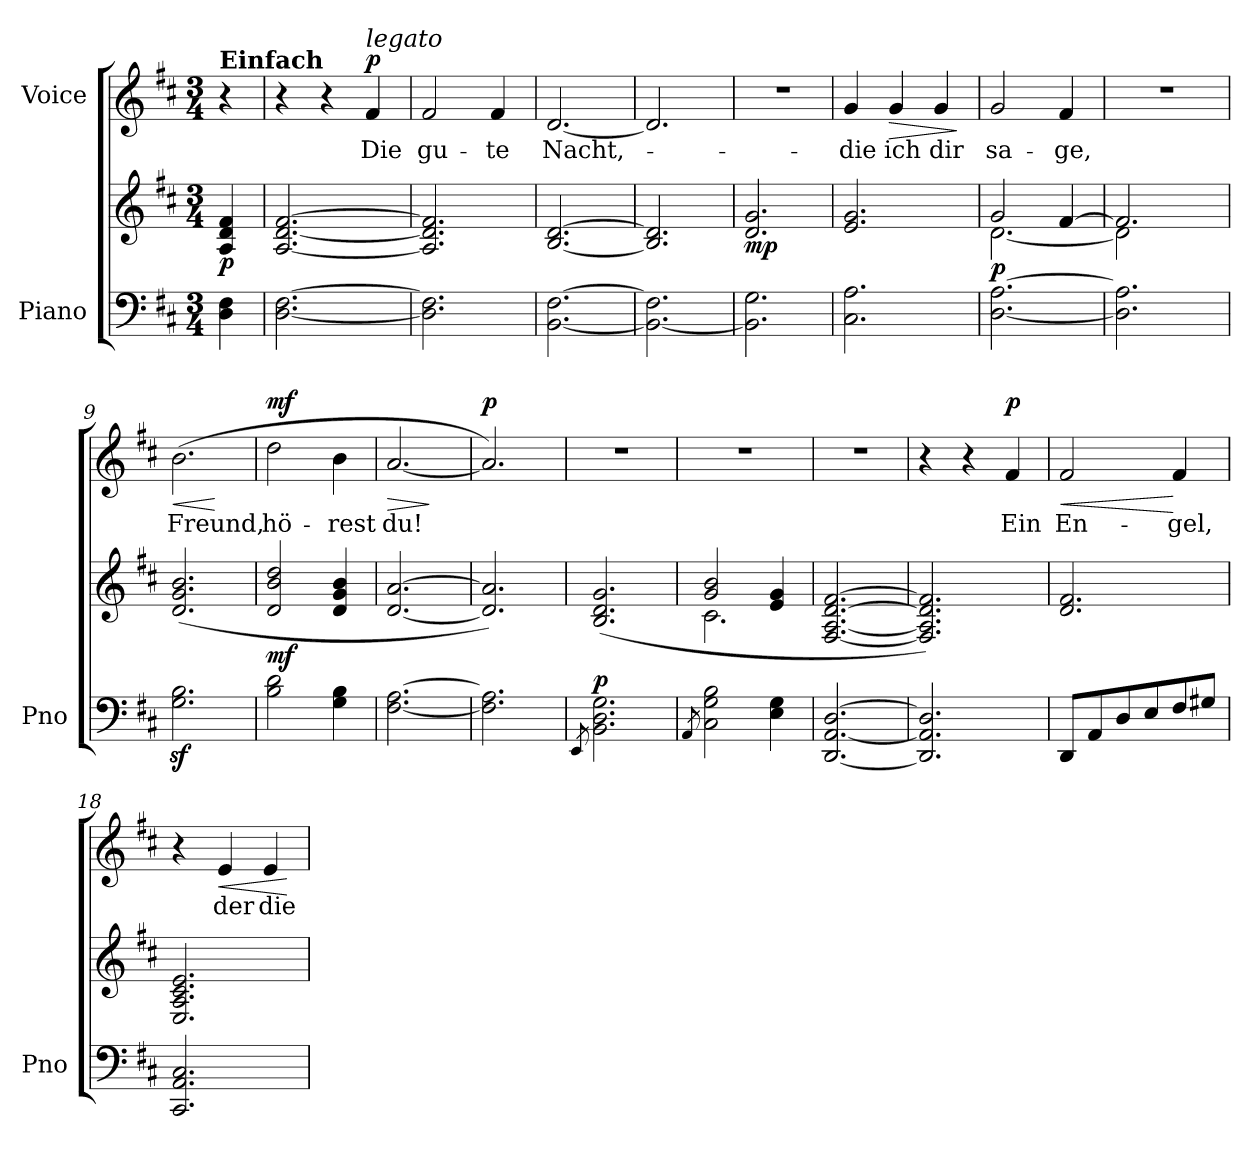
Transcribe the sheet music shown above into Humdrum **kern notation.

**kern	**kern	**dynam	**kern	**text	**dynam
*part2	*part2	*part2	*part1	*part1	*part1
*staff3	*staff2	*staff2/3	*staff1	*staff1	*staff1
*I"Piano	*	*	*I"Voice	*	*
*I'Pno	*	*	*	*	*
*clefF4	*clefG2	*	*clefG2	*	*
*k[f#c#]	*k[f#c#]	*	*k[f#c#]	*	*
*M3/4	*M3/4	*	*M3/4	*	*
=	=	=	=	=	=
!	!	!	!LO:TX:a:B:t=Einfach	!	!
!	!	!LO:DY:b	!	!	!
4D\ 4F#\	4A/ 4d/ 4f#/	p	4r	.	.
=1	=1	=1	=1	=1	=1
[2.D\ [2.F#\	[2.A/ [2.d/ [2.f#/	.	4r	.	.
.	.	.	4r	.	.
!	!	!	!LO:TX:a:i:t=legato	!	!
!	!	!	!	!LO:LY:b	!LO:DY:a
.	.	.	4f#/	Die	p
=2	=2	=2	=2	=2	=2
!	!	!	!	!LO:LY:b	!
2.D\] 2.F#\]	2.A/] 2.d/] 2.f#/]	.	2f#/	gu-	.
!	!	!	!	!LO:LY:b	!
.	.	.	4f#/	-te	.
=3	=3	=3	=3	=3	=3
!	!	!	!	!LO:LY:b	!
[2.BB\ [2.F#\	[2.B/ [2.d/	.	[2.d/	Nacht,-	.
=4	=4	=4	=4	=4	=4
2.BB\_ 2.F#\]	2.B/] 2.d/]	.	2.d/]	.	.
=5	=5	=5	=5	=5	=5
!	!	!LO:DY:b	!	!	!
2.BB\] 2.G\	2.d/ 2.g/	mp	2.r	.	.
=6	=6	=6	=6	=6	=6
!	!	!	!	!LO:LY:b	!
2.C#\ 2.A\	2.e/ 2.g/	.	4g/	die	.
!	!	!	!	!LO:LY:b	!LO:HP:b
.	.	.	4g/	ich	>
!	!	!	!	!LO:LY:b	!
.	.	.	4g/	dir	.
.	.	.	.	.	]
=7	=7	=7	=7	=7	=7
*	*^	*	*	*	*
!	!	!	!LO:DY:b	!	!LO:LY:b	!
[2.D\ [2.A\	2g/	[2.d\	p	2g/	sa-	.
!	!	!	!	!	!LO:LY:b	!
.	[4f#/	.	.	4f#/	-ge,	.
=8	=8	=8	=8	=8	=8	=8
2.D\] 2.A\]	2.f#/]	2d\]	.	2.r	.	.
.	.	4ryy	.	.	.	.
=9	=9	=9	=9	=9	=9	=9
!	!	!	!	!	!LO:LY:b	!LO:HP:b
*	*v	*v	*	*	*	*
2.G\z> 2.B\z>	(>2.d/ 2.g/ 2.b/	.	(>2.b\	Freund,	<
.	.	.	.	.	[
!!LO:LB:g=z
=10	=10	=10	=10	=10	=10
!	!	!LO:DY:b	!	!LO:LY:b	!LO:DY:a
2B\ 2d\	2d/ 2b/ 2dd/	mf	2dd\	hö-	mf
!	!	!	!	!LO:LY:b	!
4G\ 4B\	4d/ 4g/ 4b/	.	4b\	-rest	.
=11	=11	=11	=11	=11	=11
!	!	!	!	!LO:LY:b	!LO:HP:b
[2.F#\ [2.A\	[2.d/ [2.a/	.	[2.a/	du!	>
.	.	.	.	.	]
=12	=12	=12	=12	=12	=12
!	!	!	!	!	!LO:DY:a
2.F#\] 2.A\]	2.d/] 2.a/])	.	2.a/])	.	p
=13	=13	=13	=13	=13	=13
8qEE/	.	.	.	.	.
!	!	!LO:DY:a=2	!	!	!
2.BB\ 2.D\ 2.G\	(>2.B/ 2.d/ 2.g/	p	2.r	.	.
=14	=14	=14	=14	=14	=14
8qAA/	.	.	.	.	.
*	*^	*	*	*	*
2C#\ 2G\ 2B\	2g/ 2b/	2.c#\	.	2.r	.	.
4E\ 4G\	4e/ 4g/	.	.	.	.	.
*	*v	*v	*	*	*	*
=15	=15	=15	=15	=15	=15
[2.DD/ [2.AA/ [2.D/	[2.F#/ [2.A/ [2.d/ [2.f#/	.	2.r	.	.
=16	=16	=16	=16	=16	=16
2.DD/] 2.AA/] 2.D/]	2.F#/] 2.A/] 2.d/] 2.f#/])	.	4r	.	.
.	.	.	4r	.	.
!	!	!	!	!LO:LY:b	!LO:DY:a
.	.	.	4f#/	Ein	p
=17	=17	=17	=17	=17	=17
!	!	!	!	!LO:LY:b	!LO:HP:b
8DD/L	2.d/ 2.f#/	.	2f#/	En-	<
8AA/	.	.	.	.	.
8D/	.	.	.	.	.
8E/	.	.	.	.	.
!	!	!	!	!LO:LY:b	!
8F#/	.	.	4f#/	-gel,	[
8G#X/J	.	.	.	.	.
=18	=18	=18	=18	=18	=18
2.CC#/ 2.AA/ 2.C#/	2.E/ 2.A/ 2.c#/ 2.e/	.	4r	.	.
!	!	!	!	!LO:LY:b	!LO:HP:b
.	.	.	4e/	der	<
!	!	!	!	!LO:LY:b	!
.	.	.	4e/	die	.
.	.	.	.	.	[
=	=	=	=	=	=
*-	*-	*-	*-	*-	*-
